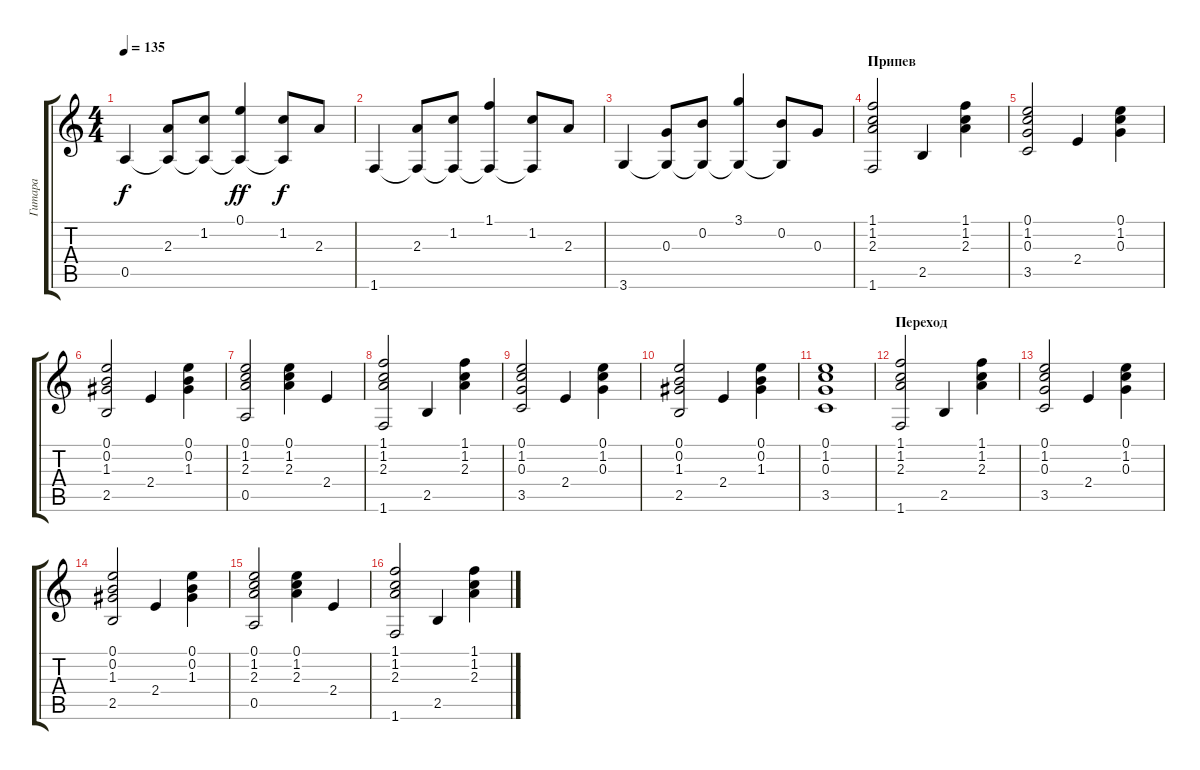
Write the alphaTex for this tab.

\track ("Гитара" "Гитара") {instrument acousticguitarnylon}
\staff {score tabs}
\tuning (E4 B3 G3 D3 A2 E2) {hide}
\ts (4 4)
\tempo 135
\clef g2
\ks c
0.5.4{dy f} (2.3 0.5{t}).8 (1.2 0.5{t}).8 (0.1 0.5{t}).4{dy ff} (1.2 0.5{t}).8{dy f} 2.3.8 |
1.6.4 (2.3 1.6{t}).8 (1.2 1.6{t}).8 (1.1 1.6{t}).4 (1.2 1.6{t}).8 2.3.8 |
3.6.4 (0.3 3.6{t}).8 (0.2 3.6{t}).8 (3.1 3.6{t}).4 (0.2 3.6{t}).8 0.3.8 |
\section ("" "Припев")
(1.1 1.2 2.3 1.6).2 2.5.4 (1.1 1.2 2.3).4 |
(0.1 1.2 0.3 3.5).2 2.4.4 (0.1 1.2 0.3).4 |
(0.1 0.2 1.3 2.5).2 2.4.4 (0.1 0.2 1.3).4 |
(0.1 1.2 2.3 0.5).2 (0.1 1.2 2.3).4 2.4.4 |
(1.1 1.2 2.3 1.6).2 2.5.4 (1.1 1.2 2.3).4 |
(0.1 1.2 0.3 3.5).2 2.4.4 (0.1 1.2 0.3).4 |
(0.1 0.2 1.3 2.5).2 2.4.4 (0.1 0.2 1.3).4 |
(0.1 1.2 0.3 3.5).1 |
\section ("" "Переход")
(1.1 1.2 2.3 1.6).2 2.5.4 (1.1 1.2 2.3).4 |
(0.1 1.2 0.3 3.5).2 2.4.4 (0.1 1.2 0.3).4 |
(0.1 0.2 1.3 2.5).2 2.4.4 (0.1 0.2 1.3).4 |
(0.1 1.2 2.3 0.5).2 (0.1 1.2 2.3).4 2.4.4 |
(1.1 1.2 2.3 1.6).2 2.5.4 (1.1 1.2 2.3).4
